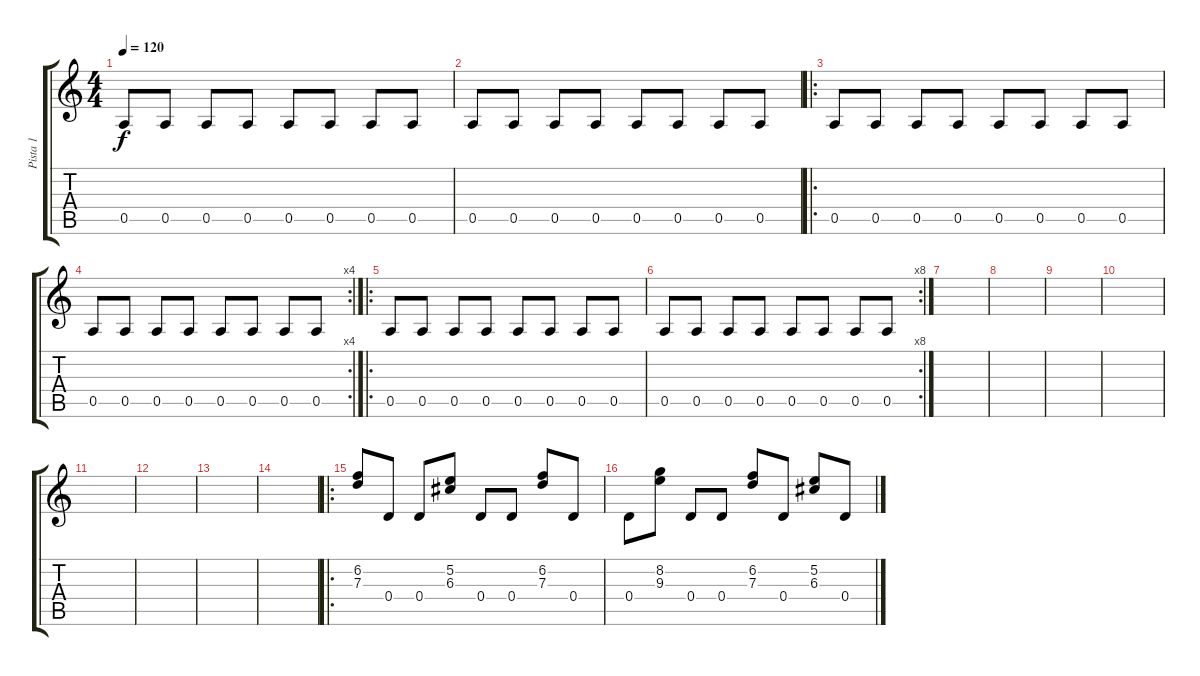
\track ("Pista 1" "Pista 1") {instrument distortionguitar}
\staff {score tabs}
\tuning (E4 B3 G3 D3 A2 E2) {hide}
\ts (4 4)
\tempo 120
\clef g2
\ks c
0.5.8{dy f instrument distortionguitar} 0.5.8 0.5.8 0.5.8 0.5.8 0.5.8 0.5.8 0.5.8 |
0.5.8 0.5.8 0.5.8 0.5.8 0.5.8 0.5.8 0.5.8 0.5.8 |
\ro
0.5.8 0.5.8 0.5.8 0.5.8 0.5.8 0.5.8 0.5.8 0.5.8 |
\rc 4
0.5.8 0.5.8 0.5.8 0.5.8 0.5.8 0.5.8 0.5.8 0.5.8 |
\ro
0.5.8 0.5.8 0.5.8 0.5.8 0.5.8 0.5.8 0.5.8 0.5.8 |
\rc 8
0.5.8 0.5.8 0.5.8 0.5.8 0.5.8 0.5.8 0.5.8 0.5.8 |
|
|
|
|
|
|
|
|
\ro
(6.2 7.3).8 0.4.8 0.4.8 (5.2 6.3).8 0.4.8 0.4.8 (6.2 7.3).8 0.4.8 |
0.4.8 (8.2 9.3).8 0.4.8 0.4.8 (6.2 7.3).8 0.4.8 (5.2 6.3).8 0.4.8
